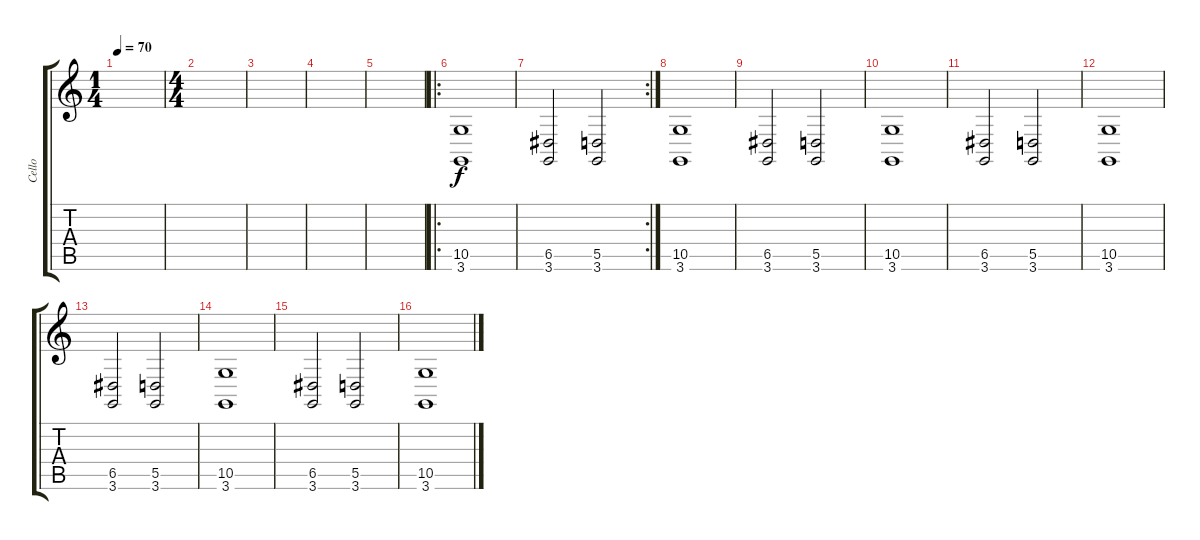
\track ("Cello" "Cello") {instrument stringensemble2}
\staff {score tabs}
\tuning (E4 B3 G3 D3 A2 E2) {hide}
\ts (1 4)
\tempo 70
\clef g2
\ks c
|
\ts (4 4)
|
|
|
|
\ro
(10.5 3.6).1 |
\rc 2
(6.5 3.6).2 (5.5 3.6).2 |
(10.5 3.6).1 |
(6.5 3.6).2 (5.5 3.6).2 |
(10.5 3.6).1 |
(6.5 3.6).2 (5.5 3.6).2 |
(10.5 3.6).1 |
(6.5 3.6).2 (5.5 3.6).2 |
(10.5 3.6).1 |
(6.5 3.6).2 (5.5 3.6).2 |
(10.5 3.6).1
